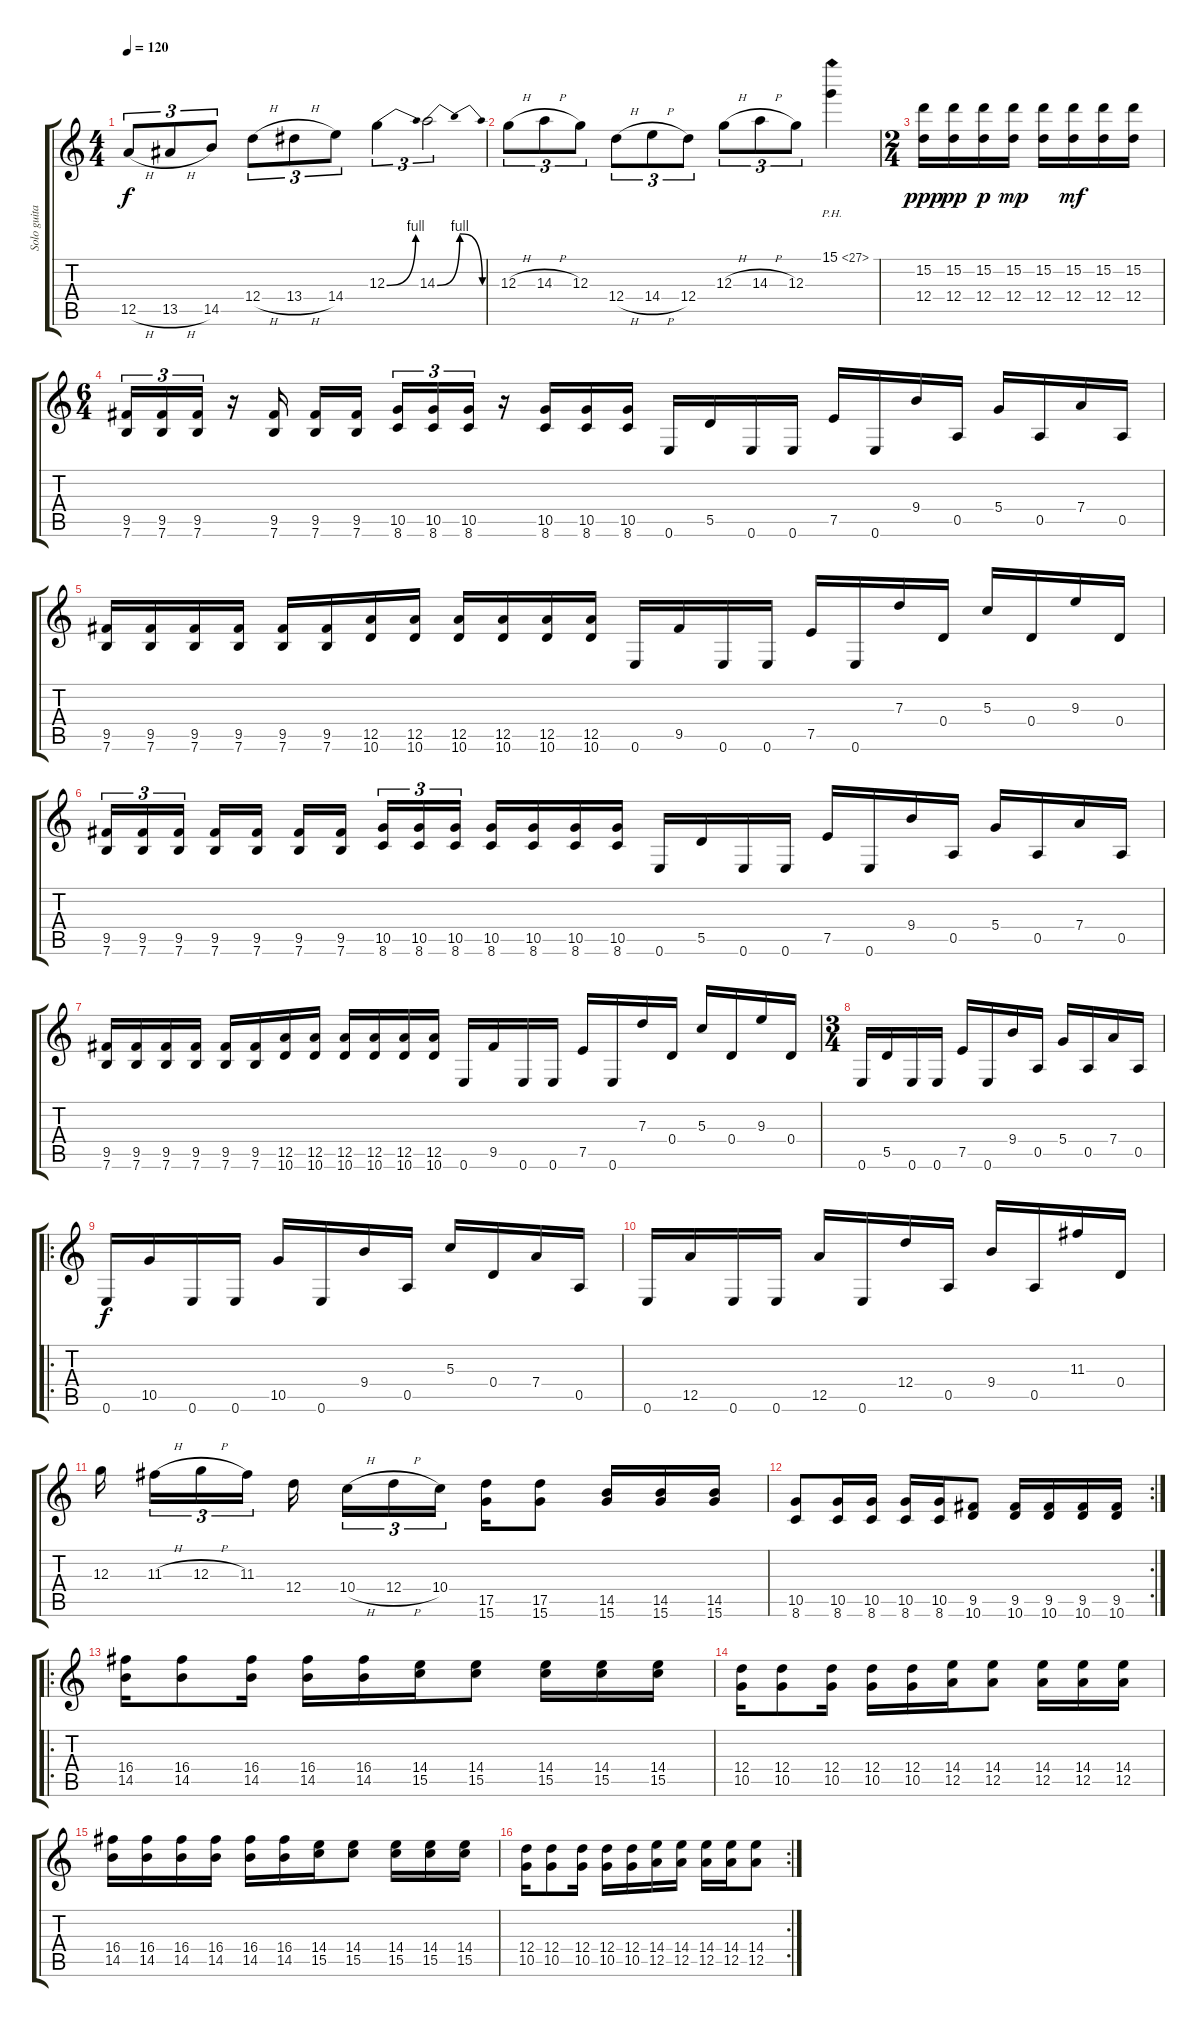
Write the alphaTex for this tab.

\track ("Solo guitar" "Solo guita") {instrument distortionguitar}
\staff {score tabs}
\tuning (E4 B3 G3 D3 A2 E2) {hide}
\ts (4 4)
\tempo 120
\clef g2
\ks c
12.5{h}.8{tu (3 2) dy f} 13.5{h}.8{tu (3 2)} 14.5.8{tu (3 2)} 12.4{h}.8{tu (3 2)} 13.4{h}.8{tu (3 2)} 14.4.8{tu (3 2)} 12.3{be (bend 0 0 60 4)}.4{tu (3 2)} 14.3{be (bendrelease 0 0 15 4 45 4 60 0)}.2{tu (3 2)} |
12.3{h}.8{tu (3 2)} 14.3{h}.8{tu (3 2)} 12.3.8{tu (3 2)} 12.4{h}.8{tu (3 2)} 14.4{h}.8{tu (3 2)} 12.4.8{tu (3 2)} 12.3{h}.8{tu (3 2)} 14.3{h}.8{tu (3 2)} 12.3.8{tu (3 2)} 15.1{ph 12}.4 |
\ts (2 4)
(15.2 12.4).16{dy ppp} (15.2 12.4).16{dy pp} (15.2 12.4).16{dy p} (15.2 12.4).16{dy mp} (15.2 12.4).16 (15.2 12.4).16{dy mf} (15.2 12.4).16 (15.2 12.4).16 |
\ts (6 4)
(9.5 7.6).16{tu (3 2)} (9.5 7.6).16{tu (3 2)} (9.5 7.6).16{tu (3 2)} r.16 (9.5 7.6).16 (9.5 7.6).16 (9.5 7.6).16{beam splitsecondary} (10.5 8.6).16{tu (3 2)} (10.5 8.6).16{tu (3 2)} (10.5 8.6).16{tu (3 2)} r.16 (10.5 8.6).16 (10.5 8.6).16 (10.5 8.6).16 0.6.16 5.5.16 0.6.16 0.6.16 7.5.16 0.6.16 9.4.16 0.5.16 5.4.16 0.5.16 7.4.16 0.5.16 |
(9.5 7.6).16 (9.5 7.6).16 (9.5 7.6).16 (9.5 7.6).16 (9.5 7.6).16 (9.5 7.6).16 (12.5 10.6).16 (12.5 10.6).16 (12.5 10.6).16 (12.5 10.6).16 (12.5 10.6).16 (12.5 10.6).16 0.6.16 9.5.16 0.6.16 0.6.16 7.5.16 0.6.16 7.3.16 0.4.16 5.3.16 0.4.16 9.3.16 0.4.16 |
(9.5 7.6).16{tu (3 2)} (9.5 7.6).16{tu (3 2)} (9.5 7.6).16{tu (3 2) beam splitsecondary} (9.5 7.6).16 (9.5 7.6).16 (9.5 7.6).16 (9.5 7.6).16{beam splitsecondary} (10.5 8.6).16{tu (3 2)} (10.5 8.6).16{tu (3 2)} (10.5 8.6).16{tu (3 2) beam splitsecondary} (10.5 8.6).16 (10.5 8.6).16 (10.5 8.6).16 (10.5 8.6).16 0.6.16 5.5.16 0.6.16 0.6.16 7.5.16 0.6.16 9.4.16 0.5.16 5.4.16 0.5.16 7.4.16 0.5.16 |
(9.5 7.6).16 (9.5 7.6).16 (9.5 7.6).16 (9.5 7.6).16 (9.5 7.6).16 (9.5 7.6).16 (12.5 10.6).16 (12.5 10.6).16 (12.5 10.6).16 (12.5 10.6).16 (12.5 10.6).16 (12.5 10.6).16 0.6.16 9.5.16 0.6.16 0.6.16 7.5.16 0.6.16 7.3.16 0.4.16 5.3.16 0.4.16 9.3.16 0.4.16 |
\ts (3 4)
0.6.16 5.5.16 0.6.16 0.6.16 7.5.16 0.6.16 9.4.16 0.5.16 5.4.16 0.5.16 7.4.16 0.5.16 |
\ro
0.6.16{dy f} 10.5.16 0.6.16 0.6.16 10.5.16 0.6.16 9.4.16 0.5.16 5.3.16 0.4.16 7.4.16 0.5.16 |
0.6.16 12.5.16 0.6.16 0.6.16 12.5.16 0.6.16 12.4.16 0.5.16 9.4.16 0.5.16 11.3.16 0.4.16 |
12.3.16{beam splitsecondary} 11.3{h}.16{tu (3 2)} 12.3{h}.16{tu (3 2)} 11.3.16{tu (3 2) beam splitsecondary} 12.4.16 10.4{h}.16{tu (3 2)} 12.4{h}.16{tu (3 2)} 10.4.16{tu (3 2) beam splitsecondary} (17.5 15.6).16 (17.5 15.6).8 (14.5 15.6).16 (14.5 15.6).16 (14.5 15.6).16 |
\rc 2
(10.5 8.6).8 (10.5 8.6).16 (10.5 8.6).16 (10.5 8.6).16 (10.5 8.6).16 (9.5 10.6).8 (9.5 10.6).16 (9.5 10.6).16 (9.5 10.6).16 (9.5 10.6).16 |
\ro
(16.4 14.5).16 (16.4 14.5).8 (16.4 14.5).16 (16.4 14.5).16 (16.4 14.5).16 (14.4 15.5).16 (14.4 15.5).8 (14.4 15.5).16 (14.4 15.5).16 (14.4 15.5).16 |
(12.4 10.5).16 (12.4 10.5).8 (12.4 10.5).16 (12.4 10.5).16 (12.4 10.5).16 (14.4 12.5).16 (14.4 12.5).8 (14.4 12.5).16 (14.4 12.5).16 (14.4 12.5).16 |
(16.4 14.5).16 (16.4 14.5).16 (16.4 14.5).16 (16.4 14.5).16 (16.4 14.5).16 (16.4 14.5).16 (14.4 15.5).16 (14.4 15.5).8 (14.4 15.5).16 (14.4 15.5).16 (14.4 15.5).16 |
\rc 2
(12.4 10.5).16 (12.4 10.5).8 (12.4 10.5).16 (12.4 10.5).16 (12.4 10.5).16 (14.4 12.5).16 (14.4 12.5).16 (14.4 12.5).16 (14.4 12.5).16 (14.4 12.5).8
